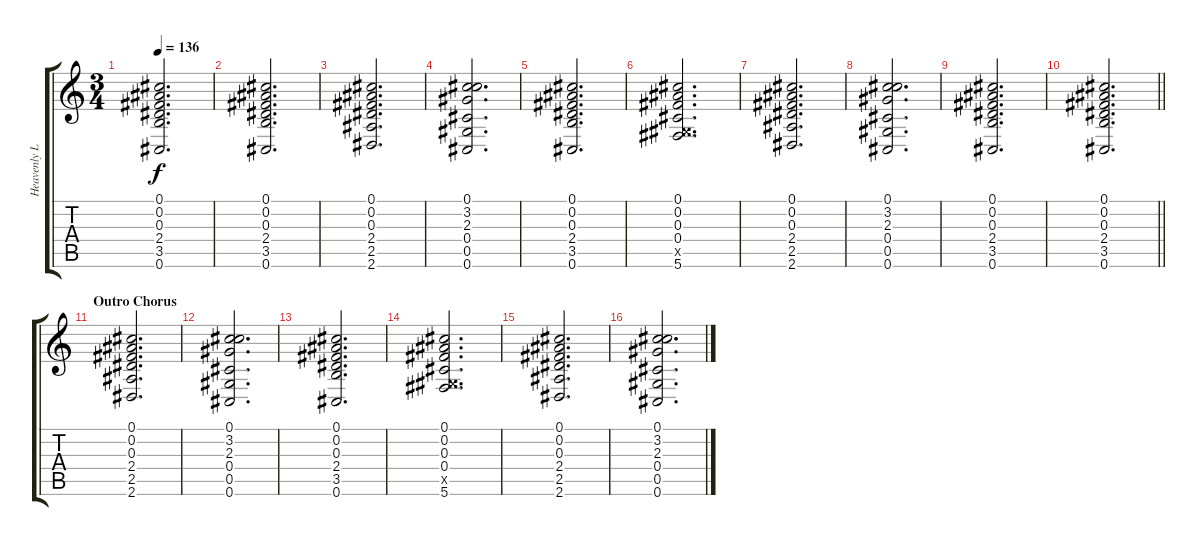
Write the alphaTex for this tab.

\track ("Heavenly Lead Gtr" "Heavenly L") {instrument electricguitarclean}
\staff {score tabs}
\tuning (Db4 Bb3 Gb3 Db3 Ab2 Db2) {hide}
\ts (3 4)
\tempo 136
\clef g2
\ks c
(0.1 0.2 0.3 2.4 3.5 0.6).2{d dy f} |
(0.1 0.2 0.3 2.4 3.5 0.6).2{d} |
(0.1 0.2 0.3 2.4 2.5 2.6).2{d} |
(0.1 3.2 2.3 0.4 0.5 0.6).2{d} |
(0.1 0.2 0.3 2.4 3.5 0.6).2{d} |
(0.1 0.2 0.3 0.4 0.5{x} 5.6).2{d} |
(0.1 0.2 0.3 2.4 2.5 2.6).2{d} |
(0.1 3.2 2.3 0.4 0.5 0.6).2{d} |
(0.1 0.2 0.3 2.4 3.5 0.6).2{d} |
\barLineRight lightlight
(0.1 0.2 0.3 2.4 3.5 0.6).2{d} |
\section ("" "Outro Chorus")
(0.1 0.2 0.3 2.4 2.5 2.6).2{d} |
(0.1 3.2 2.3 0.4 0.5 0.6).2{d} |
(0.1 0.2 0.3 2.4 3.5 0.6).2{d} |
(0.1 0.2 0.3 0.4 0.5{x} 5.6).2{d} |
(0.1 0.2 0.3 2.4 2.5 2.6).2{d} |
(0.1 3.2 2.3 0.4 0.5 0.6).2{d}
